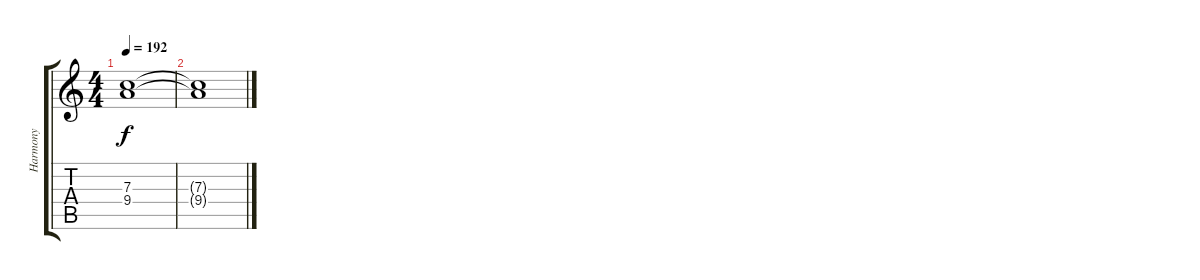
\track ("Harmony" "Harmony") {instrument overdrivenguitar}
\staff {score tabs}
\tuning (C4 A3 F3 C3 G2 C2) {hide}
\ts (4 4)
\tempo 192
\clef g2
\ks c
(7.3 9.4).1{dy f} |
(7.3{t} 9.4{t}).1
